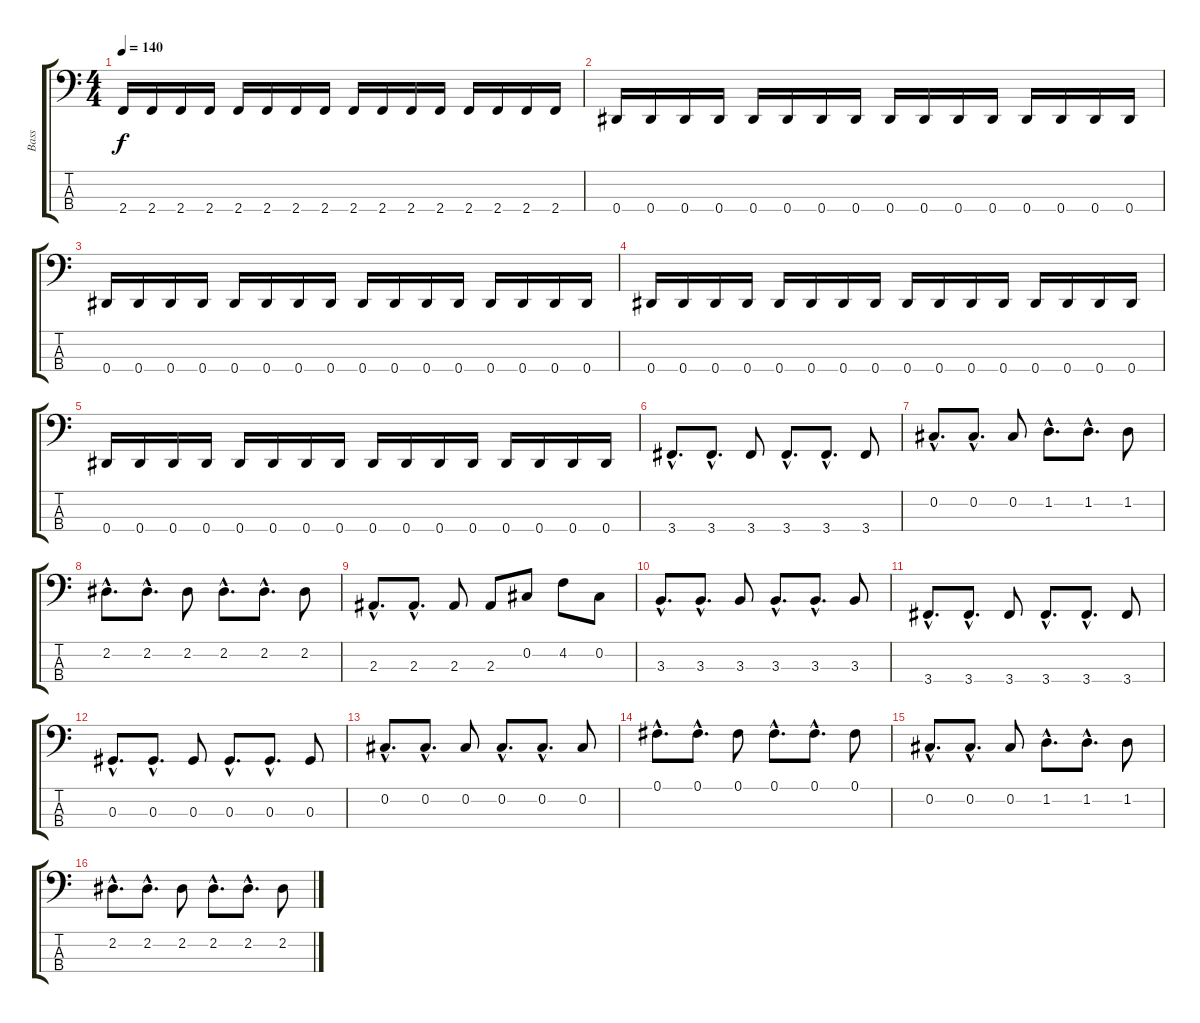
\track ("Bass" "Bass") {instrument electricbassfinger}
\staff {score tabs}
\tuning (Gb2 Db2 Ab1 Eb1) {hide}
\ts (4 4)
\tempo 140
\clef f4
\ks c
2.4.16{dy f} 2.4.16 2.4.16 2.4.16 2.4.16 2.4.16 2.4.16 2.4.16 2.4.16 2.4.16 2.4.16 2.4.16 2.4.16 2.4.16 2.4.16 2.4.16 |
0.4.16 0.4.16 0.4.16 0.4.16 0.4.16 0.4.16 0.4.16 0.4.16 0.4.16 0.4.16 0.4.16 0.4.16 0.4.16 0.4.16 0.4.16 0.4.16 |
0.4.16 0.4.16 0.4.16 0.4.16 0.4.16 0.4.16 0.4.16 0.4.16 0.4.16 0.4.16 0.4.16 0.4.16 0.4.16 0.4.16 0.4.16 0.4.16 |
0.4.16 0.4.16 0.4.16 0.4.16 0.4.16 0.4.16 0.4.16 0.4.16 0.4.16 0.4.16 0.4.16 0.4.16 0.4.16 0.4.16 0.4.16 0.4.16 |
0.4.16 0.4.16 0.4.16 0.4.16 0.4.16 0.4.16 0.4.16 0.4.16 0.4.16 0.4.16 0.4.16 0.4.16 0.4.16 0.4.16 0.4.16 0.4.16 |
3.4{hac}.8{d} 3.4{hac}.8{d} 3.4.8 3.4{hac}.8{d} 3.4{hac}.8{d} 3.4.8 |
0.2{hac}.8{d} 0.2{hac}.8{d} 0.2.8 1.2{hac}.8{d} 1.2{hac}.8{d} 1.2.8 |
2.2{hac}.8{d} 2.2{hac}.8{d} 2.2.8 2.2{hac}.8{d} 2.2{hac}.8{d} 2.2.8 |
2.3{hac}.8{d} 2.3{hac}.8{d} 2.3.8 2.3.8 0.2.8 4.2.8 0.2.8 |
3.3{hac}.8{d} 3.3{hac}.8{d} 3.3.8 3.3{hac}.8{d} 3.3{hac}.8{d} 3.3.8 |
3.4{hac}.8{d} 3.4{hac}.8{d} 3.4.8 3.4{hac}.8{d} 3.4{hac}.8{d} 3.4.8 |
0.3{hac}.8{d} 0.3{hac}.8{d} 0.3.8 0.3{hac}.8{d} 0.3{hac}.8{d} 0.3.8 |
0.2{hac}.8{d} 0.2{hac}.8{d} 0.2.8 0.2{hac}.8{d} 0.2{hac}.8{d} 0.2.8 |
0.1{hac}.8{d} 0.1{hac}.8{d} 0.1.8 0.1{hac}.8{d} 0.1{hac}.8{d} 0.1.8 |
0.2{hac}.8{d} 0.2{hac}.8{d} 0.2.8 1.2{hac}.8{d} 1.2{hac}.8{d} 1.2.8 |
2.2{hac}.8{d} 2.2{hac}.8{d} 2.2.8 2.2{hac}.8{d} 2.2{hac}.8{d} 2.2.8
